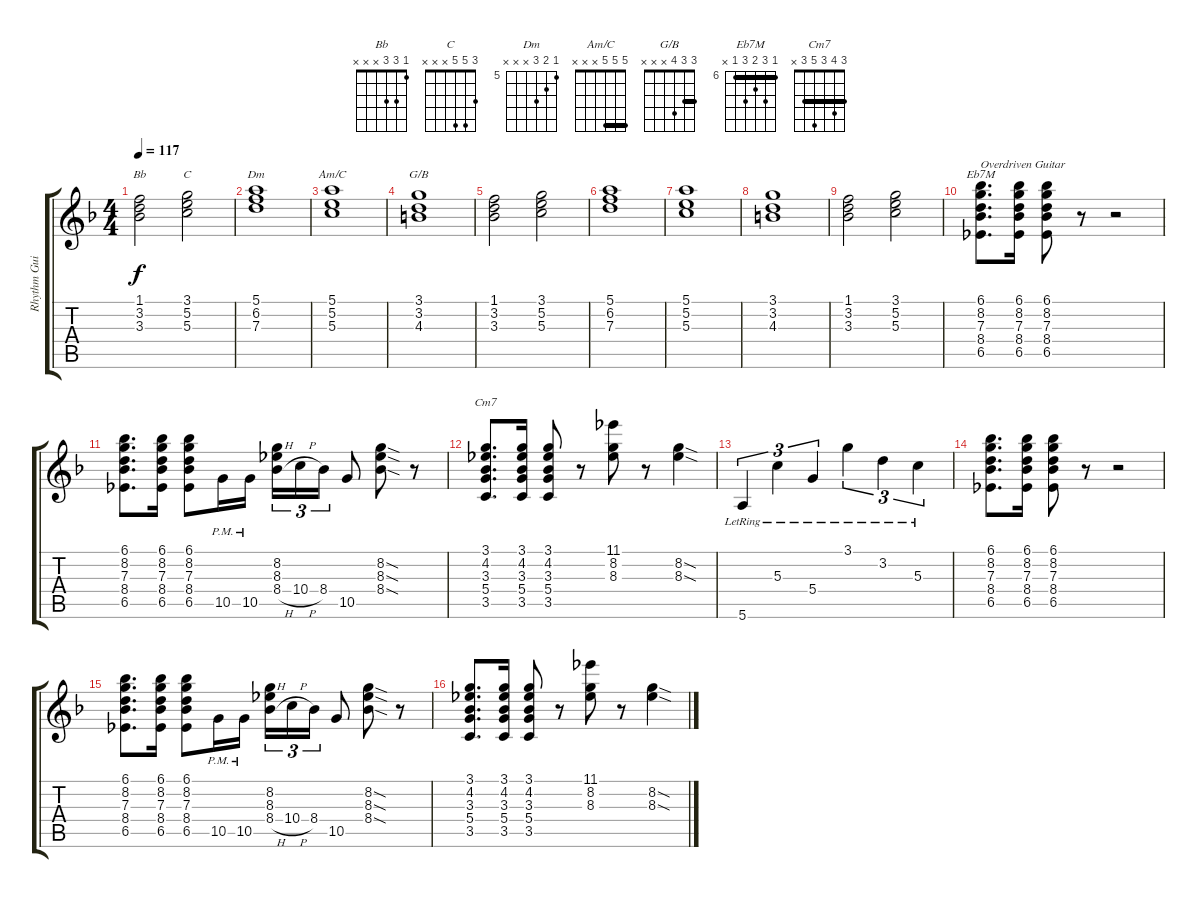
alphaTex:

\track ("Rhythm Guitar" "Rhythm Gui") {instrument overdrivenguitar}
\staff {score tabs}
\tuning (E4 B3 G3 D3 A2 E2) {hide}
\chord ("Bb" 1 3 3 x x x)
\chord ("C" 3 5 5 x x x)
\chord ("Dm" 5 6 7 x x x) {firstfret 5}
\chord ("Am/C" 5 5 5 x x x) {barre 5}
\chord ("G/B" 3 3 4 x x x) {barre 3}
\chord ("Eb7M" 6 8 7 8 6 x) {firstfret 6 barre 6}
\chord ("Cm7" 3 4 3 5 3 x) {barre 3}
\ts (4 4)
\tempo 117
\clef g2
\ks f
(1.1 3.2 3.3).2{ch "Bb" dy f} (3.1 5.2 5.3).2{ch "C"} |
(5.1 6.2 7.3).1{ch "Dm"} |
(5.1 5.2 5.3).1{ch "Am/C"} |
(3.1 3.2 4.3).1{ch "G/B"} |
(1.1 3.2 3.3).2 (3.1 5.2 5.3).2 |
(5.1 6.2 7.3).1 |
(5.1 5.2 5.3).1 |
(3.1 3.2 4.3).1 |
(1.1 3.2 3.3).2 (3.1 5.2 5.3).2 |
(6.1 8.2 7.3 8.4 6.5).8{d ch "Eb7M" txt "Overdriven Guitar" instrument overdrivenguitar} (6.1 8.2 7.3 8.4 6.5).16 (6.1 8.2 7.3 8.4 6.5).8 r.8 r.2 |
(6.1 8.2 7.3 8.4 6.5).8{d} (6.1 8.2 7.3 8.4 6.5).16 (6.1 8.2 7.3 8.4 6.5).8 10.5{pm}.16 10.5{pm}.16 (8.2 8.3 8.4{h}).16{tu (3 2)} 10.4{h}.16{tu (3 2)} 8.4.16{tu (3 2)} 10.5.8 (8.2{sod} 8.3{sod} 8.4{sod}).8 r.8 |
(3.1 4.2 3.3 5.4 3.5).8{d ch "Cm7"} (3.1 4.2 3.3 5.4 3.5).16 (3.1 4.2 3.3 5.4 3.5).8 r.8 (11.1 8.2 8.3).8 r.8 (8.2{sod} 8.3{sod}).4 |
5.6{lr}.4{tu (3 2)} 5.3{lr}.4{tu (3 2)} 5.4{lr}.4{tu (3 2)} 3.1{lr}.4{tu (3 2)} 3.2{lr}.4{tu (3 2)} 5.3{lr}.4{tu (3 2)} |
(6.1 8.2 7.3 8.4 6.5).8{d} (6.1 8.2 7.3 8.4 6.5).16 (6.1 8.2 7.3 8.4 6.5).8 r.8 r.2 |
(6.1 8.2 7.3 8.4 6.5).8{d} (6.1 8.2 7.3 8.4 6.5).16 (6.1 8.2 7.3 8.4 6.5).8 10.5{pm}.16 10.5{pm}.16 (8.2 8.3 8.4{h}).16{tu (3 2)} 10.4{h}.16{tu (3 2)} 8.4.16{tu (3 2)} 10.5.8 (8.2{sod} 8.3{sod} 8.4{sod}).8 r.8 |
(3.1 4.2 3.3 5.4 3.5).8{d} (3.1 4.2 3.3 5.4 3.5).16 (3.1 4.2 3.3 5.4 3.5).8 r.8 (11.1 8.2 8.3).8 r.8 (8.2{sod} 8.3{sod}).4
